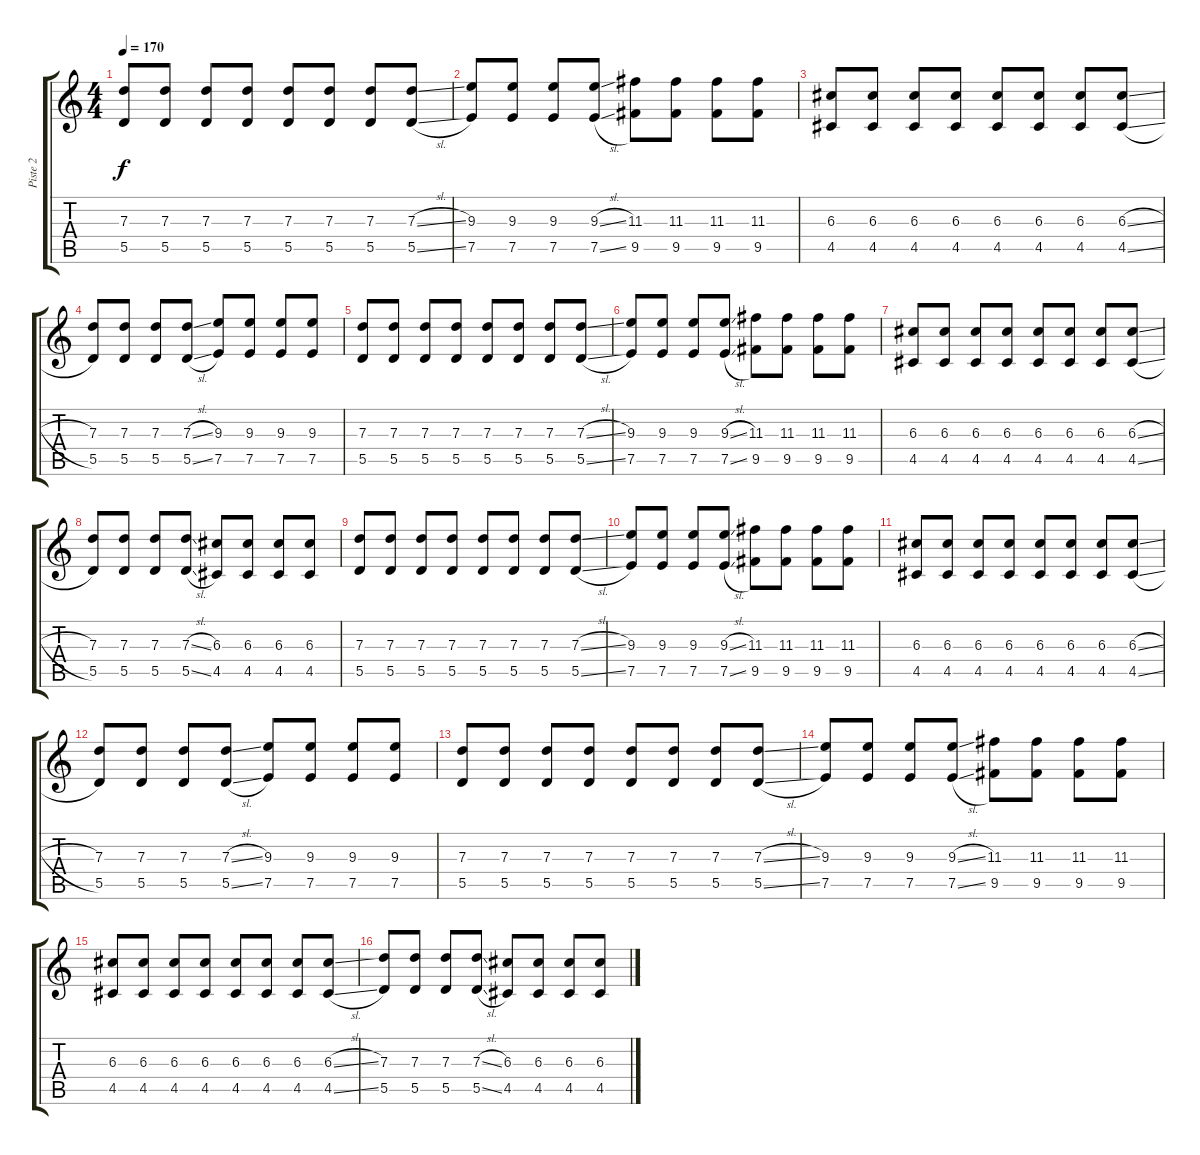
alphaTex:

\track ("Piste 2" "Piste 2") {instrument distortionguitar}
\staff {score tabs}
\tuning (E4 B3 G3 D3 A2 E2) {hide}
\ts (4 4)
\tempo 170
\clef g2
\ks c
(7.3 5.5).8{dy f} (7.3 5.5).8 (7.3 5.5).8 (7.3 5.5).8 (7.3 5.5).8 (7.3 5.5).8 (7.3 5.5).8 (7.3{sl} 5.5{sl}).8 |
(9.3 7.5).8 (9.3 7.5).8 (9.3 7.5).8 (9.3{sl} 7.5{sl}).8 (11.3 9.5).8 (11.3 9.5).8 (11.3 9.5).8 (11.3 9.5).8 |
(6.3 4.5).8 (6.3 4.5).8 (6.3 4.5).8 (6.3 4.5).8 (6.3 4.5).8 (6.3 4.5).8 (6.3 4.5).8 (6.3{sl} 4.5{sl}).8 |
(7.3 5.5).8 (7.3 5.5).8 (7.3 5.5).8 (7.3{sl} 5.5{sl}).8 (9.3 7.5).8 (9.3 7.5).8 (9.3 7.5).8 (9.3 7.5).8 |
(7.3 5.5).8 (7.3 5.5).8 (7.3 5.5).8 (7.3 5.5).8 (7.3 5.5).8 (7.3 5.5).8 (7.3 5.5).8 (7.3{sl} 5.5{sl}).8 |
(9.3 7.5).8 (9.3 7.5).8 (9.3 7.5).8 (9.3{sl} 7.5{sl}).8 (11.3 9.5).8 (11.3 9.5).8 (11.3 9.5).8 (11.3 9.5).8 |
(6.3 4.5).8 (6.3 4.5).8 (6.3 4.5).8 (6.3 4.5).8 (6.3 4.5).8 (6.3 4.5).8 (6.3 4.5).8 (6.3{sl} 4.5{sl}).8 |
(7.3 5.5).8 (7.3 5.5).8 (7.3 5.5).8 (7.3{sl} 5.5{sl}).8 (6.3 4.5).8 (6.3 4.5).8 (6.3 4.5).8 (6.3 4.5).8 |
(7.3 5.5).8 (7.3 5.5).8 (7.3 5.5).8 (7.3 5.5).8 (7.3 5.5).8 (7.3 5.5).8 (7.3 5.5).8 (7.3{sl} 5.5{sl}).8 |
(9.3 7.5).8 (9.3 7.5).8 (9.3 7.5).8 (9.3{sl} 7.5{sl}).8 (11.3 9.5).8 (11.3 9.5).8 (11.3 9.5).8 (11.3 9.5).8 |
(6.3 4.5).8 (6.3 4.5).8 (6.3 4.5).8 (6.3 4.5).8 (6.3 4.5).8 (6.3 4.5).8 (6.3 4.5).8 (6.3{sl} 4.5{sl}).8 |
(7.3 5.5).8 (7.3 5.5).8 (7.3 5.5).8 (7.3{sl} 5.5{sl}).8 (9.3 7.5).8 (9.3 7.5).8 (9.3 7.5).8 (9.3 7.5).8 |
(7.3 5.5).8 (7.3 5.5).8 (7.3 5.5).8 (7.3 5.5).8 (7.3 5.5).8 (7.3 5.5).8 (7.3 5.5).8 (7.3{sl} 5.5{sl}).8 |
(9.3 7.5).8 (9.3 7.5).8 (9.3 7.5).8 (9.3{sl} 7.5{sl}).8 (11.3 9.5).8 (11.3 9.5).8 (11.3 9.5).8 (11.3 9.5).8 |
(6.3 4.5).8 (6.3 4.5).8 (6.3 4.5).8 (6.3 4.5).8 (6.3 4.5).8 (6.3 4.5).8 (6.3 4.5).8 (6.3{sl} 4.5{sl}).8 |
(7.3 5.5).8 (7.3 5.5).8 (7.3 5.5).8 (7.3{sl} 5.5{sl}).8 (6.3 4.5).8 (6.3 4.5).8 (6.3 4.5).8 (6.3 4.5).8
